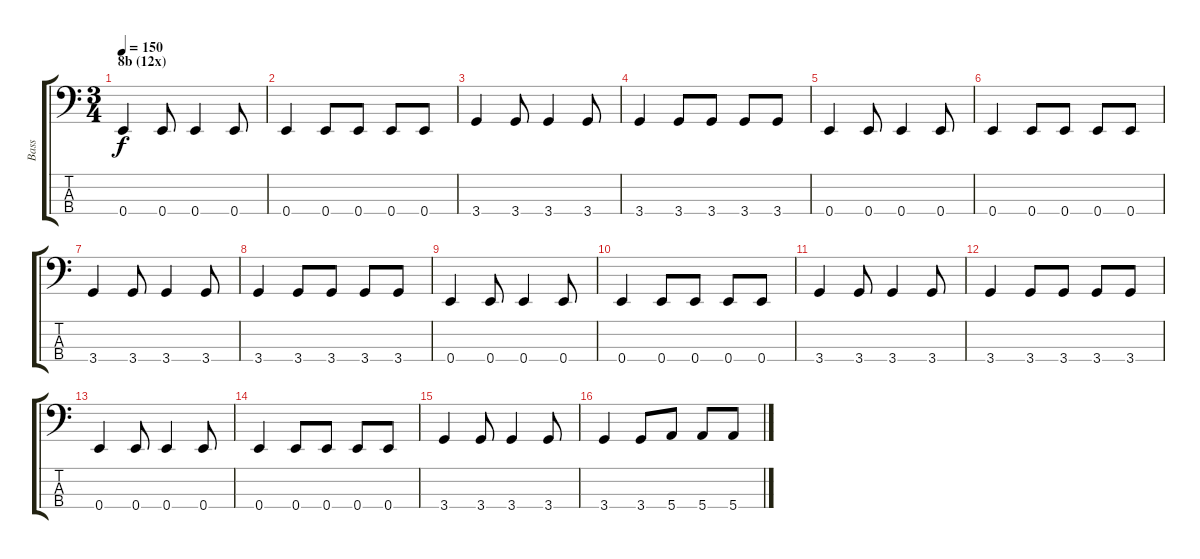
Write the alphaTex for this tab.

\track ("Bass" "Bass") {instrument electricbasspick}
\staff {score tabs}
\tuning (G2 D2 A1 E1) {hide}
\ts (3 4)
\section ("" "8b (12x)")
\tempo 150
\clef f4
\ks c
0.4.4{dy f} 0.4.8 0.4.4 0.4.8 |
0.4.4 0.4.8 0.4.8 0.4.8 0.4.8 |
3.4.4 3.4.8 3.4.4 3.4.8 |
3.4.4 3.4.8 3.4.8 3.4.8 3.4.8 |
0.4.4 0.4.8 0.4.4 0.4.8 |
0.4.4 0.4.8 0.4.8 0.4.8 0.4.8 |
3.4.4 3.4.8 3.4.4 3.4.8 |
3.4.4 3.4.8 3.4.8 3.4.8 3.4.8 |
0.4.4 0.4.8 0.4.4 0.4.8 |
0.4.4 0.4.8 0.4.8 0.4.8 0.4.8 |
3.4.4 3.4.8 3.4.4 3.4.8 |
3.4.4 3.4.8 3.4.8 3.4.8 3.4.8 |
0.4.4 0.4.8 0.4.4 0.4.8 |
0.4.4 0.4.8 0.4.8 0.4.8 0.4.8 |
3.4.4 3.4.8 3.4.4 3.4.8 |
3.4.4 3.4.8 5.4.8 5.4.8 5.4.8
